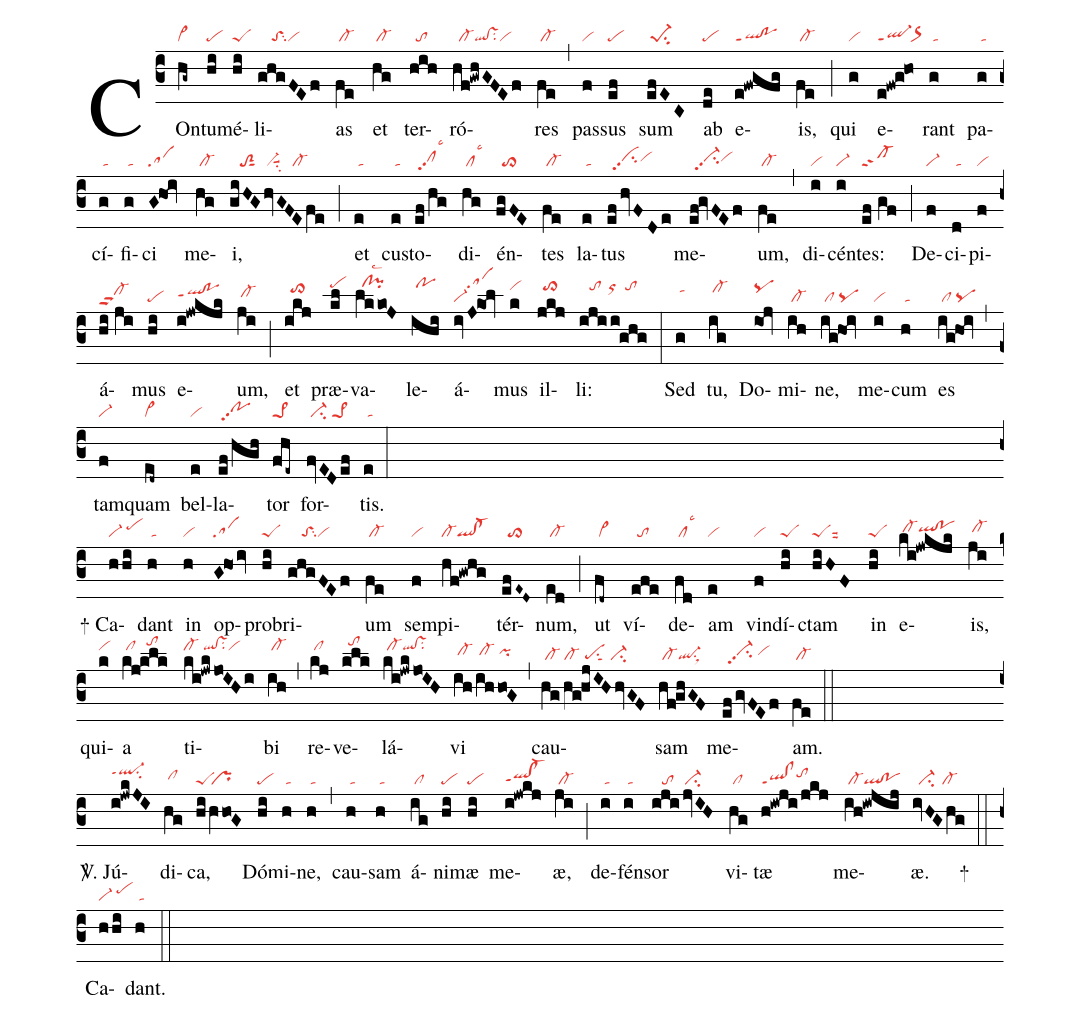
nabc-lines: 1;
%%
(c3)
COn(hg~|cl~)tu(hi|pe)mé(hi|peS)li(ghgFEf|////toSsu2vi)as(fe|/cl-) et(hg|/cl-) ter(hih|//to)ró(hf!gwhGFEf|//cl-ql!vssu2vi)res(fe|/cl-) (,)
pas(f|vi)sus(ef|pe) sum(efEC|/pe-1su2) ab(de|pe) e(e!fwgfg|ql!poppt1)is,(fe|/cl-) (;)
qui(g|vi) e(e!fw!g!ho|ql-ppt1`or>)rant(g|/ta) pa(g|/ta)cí(g|/ta)fi(g|/ta)ci(G!ho!iv|sa) me(hg|/cl-)i,(giHGhvGFEfe|///toS2sut1///vi-suu1su2///cl-) (;)
et(e|/ta) cu(e|/ta)sto(ef/hg|/clhhpp2lsc3)di(hg|/cllsc3)én(fgFE|//to>)tes(fe|/cl-) la(e|/ta)tus(efhvFDe|//vihhpp2su2vihh) me(ef!gvFEf|//vi-hhpp2su2vihh)um,(fe|/cl-) (,)
di(i|vi)cén(i|vi-)tes:(ef//gf|cl-ppt2) (;)
De(f|vi-)ci(d|/ta)pi(f|vi)á(hi//ji|cl-hippu2)mus(hi|pe) e(i!jwkjk|qlhh!pohhppt1)um,(ji|/cl-hh) (;)
et(ikj|//to>hj) præ(kl|pehl)va(lkko!J|//clhl!pihllsc2)le(ihi|/pohl)á(ivJ!ko!lv|vi-sahl)mus(k|vihk) il(jkj|//to>hk)li:(/ijii!ghg|///tohk//orhk//tohk) (:)
Sed(g|/tahj) tu,(ig|/cl-hj) Do(ioj|pqhj)mi(ih|/cl-)ne,(ig!hoi|/cl/pq) me(i|vi)cum(h|/ta) es(ig!hoi|/cl/pq) (,)
tam(f|vi-)quam(ed~|cl~) bel(e|vi)la(ef/hgh|/pohhpp2)tor(fhe~|pe>1) for(fvEDef|/ci-/pe>1)tis.(e|/ta) (:Z)
+ Ca(hhi|vi-/pehi)dant(h|/ta) in(h|vi) op(G!hoiv|sa)pro(hi|peS)bri(ghgFEf|////toSsu2vi)um(fe|/cl-) sem(f|vi)pi(hf!gwhg|cl-ql!cl-)tér(efE~D~|//to>)num,(ed|/cl-) (;)
ut(fd~|/cl~) ví(efe|//to)de(fd|/cllsc3)am(e|vi) vin(f|vi)dí(hi|peS)ctam(hiHF|peSsuu2) in(hi|peS) e(ki!jwkjk|/cl-hhqlhh!pohh)is,(ji|/cl-hh) qui(k|vihj)a(kj!klk|/clhj///tohl) ti(ki!jwkjo!IHi|cl-hj/qlhj!vshjsu2vihj)bi(ih|/cl-hj) (,)
re(kj|/clhj)ve(klk|//tohl)lá(ki!jwkjo!IH|/cl-hjqlhj!vshjsu2)vi(ih!/ih!/ho!G|/cl-hh//cl-hh/pihh) (,)
cau(hg!/hg!hjIHhvGF|/cl-/cl-/pesu1sut1/ci-)sam(hf!ghGF|/cl-ql-su1sux1) me(efgvFEf|//vi-hhpp2su2/vihh)am.(fe|/cl-) (::Z)
<sp>V/</sp>. Jú(i!jwkJI|ql-hjppt1su2)di(hg|/clhh)ca,(hi/hVho!G|peS`pr) Dó(hi|pe)mi(h|/ta)ne,(h|/ta) (,)
cau(h|/ta)sam(h|/ta) á(ig|/cl)ni(hi|pe)mæ(hi|pe) me(i!jwkj|qlhg!cl-hgppt1)æ,(ji|/cl-) (;)
de(i|/ta)fén(i|/ta)sor(ijijvIH|///to///ci-) vi(hg|/cl)tæ(h!iwji/jkj|ql!clppt1tohi) me(ih!iwjij|/cl-ql!po)æ.(ivHGhg|//ci-//cl-) +(::)
Ca(hhi|vi-/pehi)dant.(h|/ta) (::)
